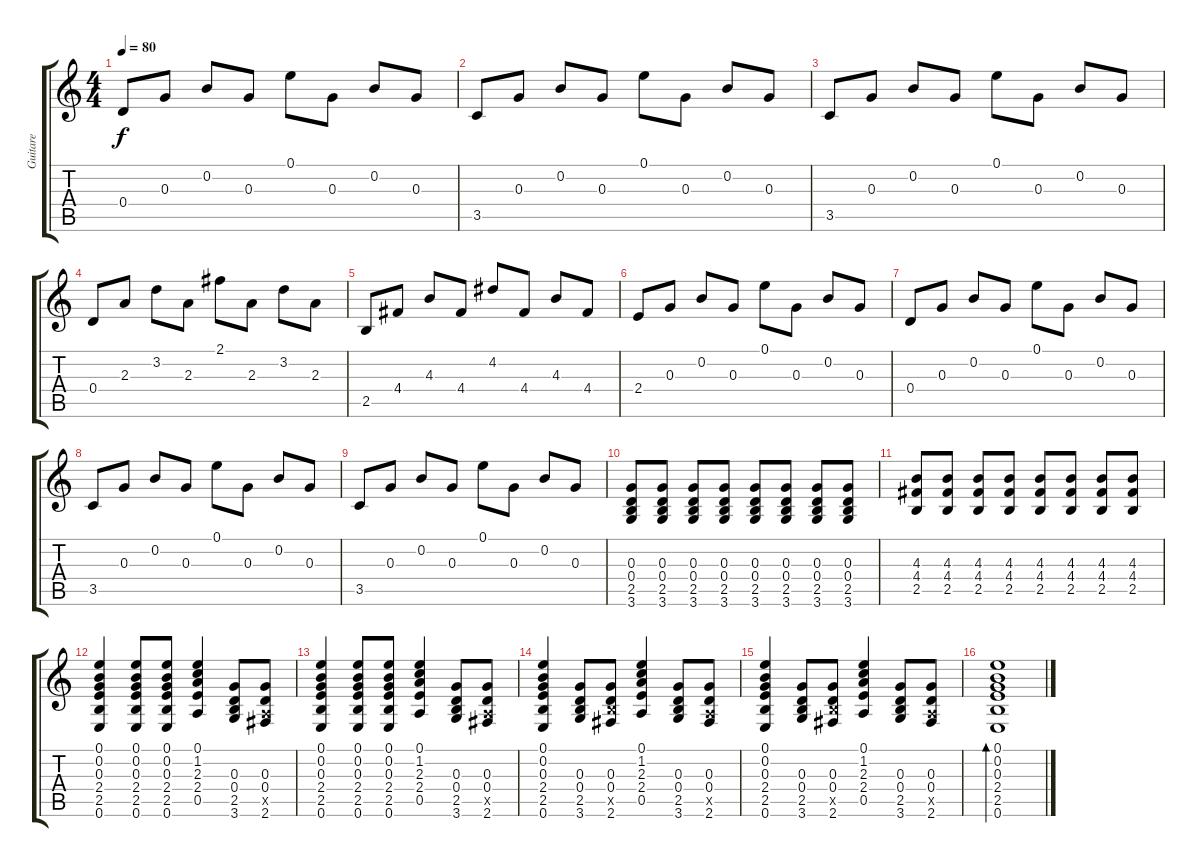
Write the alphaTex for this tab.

\track ("Guitare" "Guitare") {instrument acousticguitarsteel}
\staff {score tabs}
\tuning (E4 B3 G3 D3 A2 E2) {hide}
\ts (4 4)
\tempo 80
\clef g2
\ks c
0.4.8{dy f} 0.3.8 0.2.8 0.3.8 0.1.8 0.3.8 0.2.8 0.3.8 |
3.5.8 0.3.8 0.2.8 0.3.8 0.1.8 0.3.8 0.2.8 0.3.8 |
3.5.8 0.3.8 0.2.8 0.3.8 0.1.8 0.3.8 0.2.8 0.3.8 |
0.4.8 2.3.8 3.2.8 2.3.8 2.1.8 2.3.8 3.2.8 2.3.8 |
2.5.8 4.4.8 4.3.8 4.4.8 4.2.8 4.4.8 4.3.8 4.4.8 |
2.4.8 0.3.8 0.2.8 0.3.8 0.1.8 0.3.8 0.2.8 0.3.8 |
0.4.8 0.3.8 0.2.8 0.3.8 0.1.8 0.3.8 0.2.8 0.3.8 |
3.5.8 0.3.8 0.2.8 0.3.8 0.1.8 0.3.8 0.2.8 0.3.8 |
3.5.8 0.3.8 0.2.8 0.3.8 0.1.8 0.3.8 0.2.8 0.3.8 |
(0.3 0.4 2.5 3.6).8 (0.3 0.4 2.5 3.6).8 (0.3 0.4 2.5 3.6).8 (0.3 0.4 2.5 3.6).8 (0.3 0.4 2.5 3.6).8 (0.3 0.4 2.5 3.6).8 (0.3 0.4 2.5 3.6).8 (0.3 0.4 2.5 3.6).8 |
(4.3 4.4 2.5).8 (4.3 4.4 2.5).8 (4.3 4.4 2.5).8 (4.3 4.4 2.5).8 (4.3 4.4 2.5).8 (4.3 4.4 2.5).8 (4.3 4.4 2.5).8 (4.3 4.4 2.5).8 |
(0.1 0.2 0.3 2.4 2.5 0.6).4 (0.1 0.2 0.3 2.4 2.5 0.6).8 (0.1 0.2 0.3 2.4 2.5 0.6).8 (0.1 1.2 2.3 2.4 0.5).4 (0.3 0.4 2.5 3.6).8 (0.3 0.4 0.5{x} 2.6).8 |
(0.1 0.2 0.3 2.4 2.5 0.6).4 (0.1 0.2 0.3 2.4 2.5 0.6).8 (0.1 0.2 0.3 2.4 2.5 0.6).8 (0.1 1.2 2.3 2.4 0.5).4 (0.3 0.4 2.5 3.6).8 (0.3 0.4 0.5{x} 2.6).8 |
(0.1 0.2 0.3 2.4 2.5 0.6).4 (0.3 0.4 2.5 3.6).8 (0.3 0.4 2.5{x} 2.6).8 (0.1 1.2 2.3 2.4 0.5).4 (0.3 0.4 2.5 3.6).8 (0.3 0.4 0.5{x} 2.6).8 |
(0.1 0.2 0.3 2.4 2.5 0.6).4 (0.3 0.4 2.5 3.6).8 (0.3 0.4 2.5{x} 2.6).8 (0.1 1.2 2.3 2.4 0.5).4 (0.3 0.4 2.5 3.6).8 (0.3 0.4 0.5{x} 2.6).8 |
(0.1 0.2 0.3 2.4 2.5 0.6).1{bd 60}
